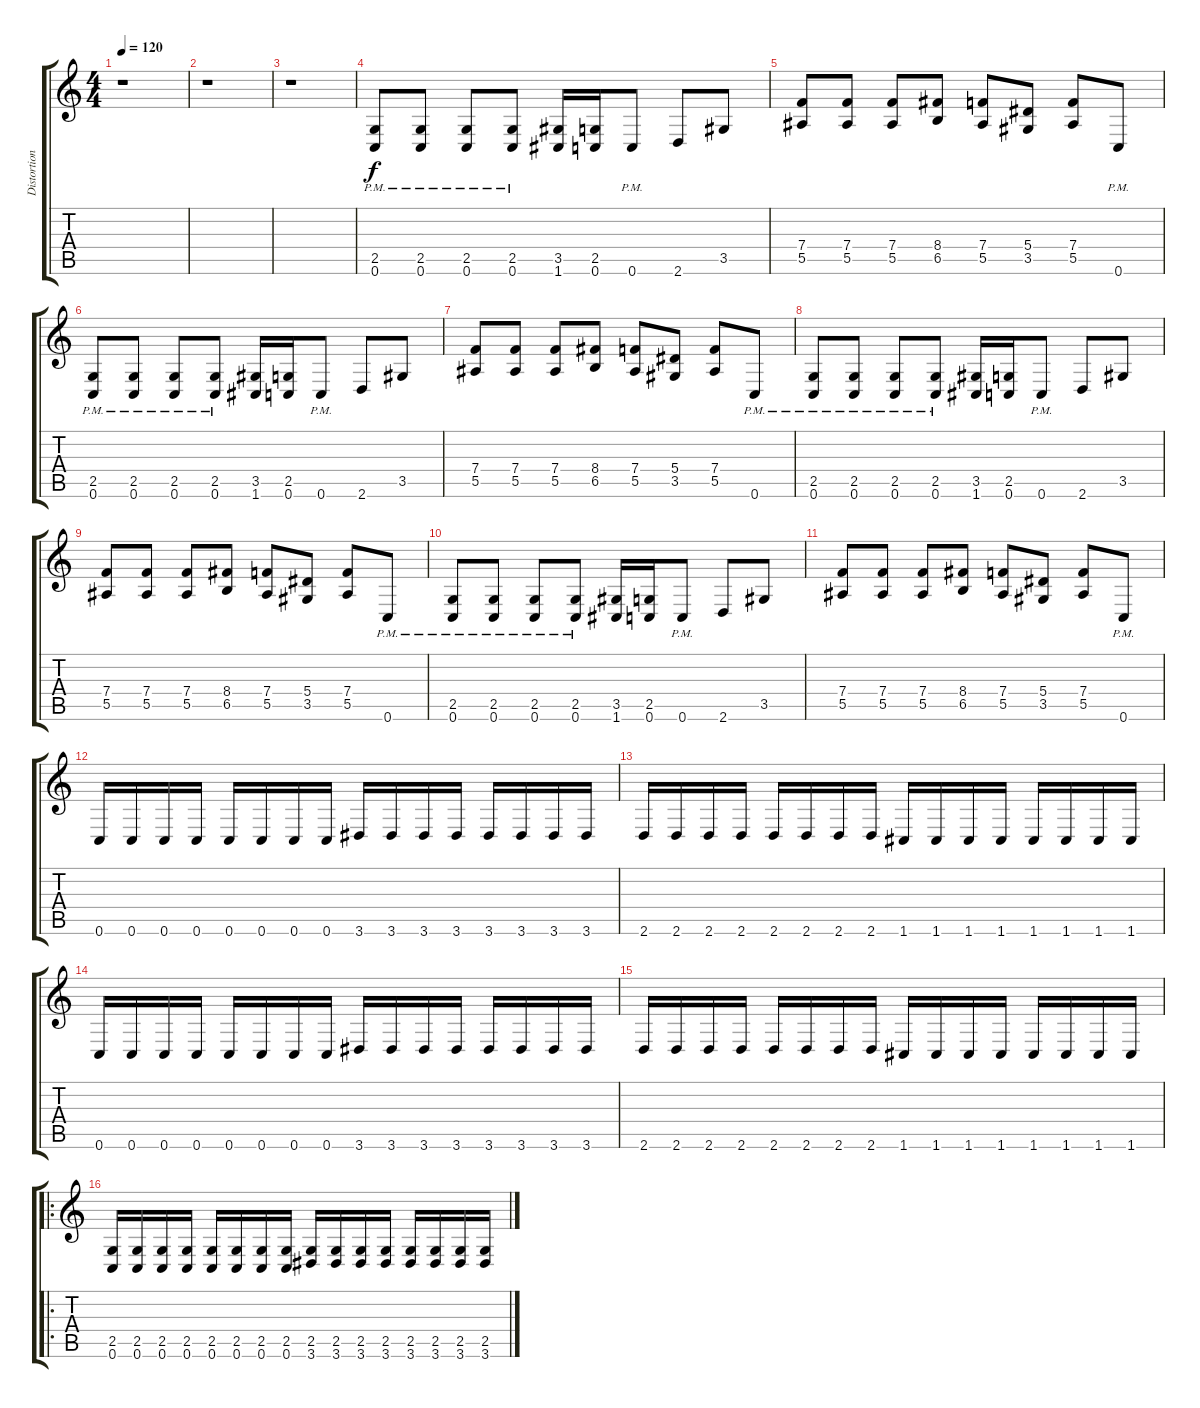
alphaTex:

\track ("Distortion Guitar" "Distortion") {instrument distortionguitar}
\staff {score tabs}
\tuning (C4 G3 Eb3 Bb2 F2 C2) {hide}
\ts (4 4)
\tempo 120
\clef g2
\ks c
r.1{dy f} |
r.1 |
r.1 |
(2.5{pm} 0.6{pm}).8 (2.5{pm} 0.6{pm}).8 (2.5{pm} 0.6).8 (2.5{pm} 0.6{pm}).8 (3.5 1.6).16 (2.5 0.6).16 0.6{pm}.8 2.6.8 3.5.8 |
(7.4 5.5).8 (7.4 5.5).8 (7.4 5.5).8 (8.4 6.5).8 (7.4 5.5).8 (5.4 3.5).8 (7.4 5.5).8 0.6{pm}.8 |
(2.5{pm} 0.6{pm}).8 (2.5{pm} 0.6{pm}).8 (2.5{pm} 0.6).8 (2.5{pm} 0.6{pm}).8 (3.5 1.6).16 (2.5 0.6).16 0.6{pm}.8 2.6.8 3.5.8 |
(7.4 5.5).8 (7.4 5.5).8 (7.4 5.5).8 (8.4 6.5).8 (7.4 5.5).8 (5.4 3.5).8 (7.4 5.5).8 0.6{pm}.8 |
(2.5{pm} 0.6{pm}).8 (2.5{pm} 0.6{pm}).8 (2.5{pm} 0.6).8 (2.5{pm} 0.6{pm}).8 (3.5 1.6).16 (2.5 0.6).16 0.6{pm}.8 2.6.8 3.5.8 |
(7.4 5.5).8 (7.4 5.5).8 (7.4 5.5).8 (8.4 6.5).8 (7.4 5.5).8 (5.4 3.5).8 (7.4 5.5).8 0.6{pm}.8 |
(2.5{pm} 0.6{pm}).8 (2.5{pm} 0.6{pm}).8 (2.5{pm} 0.6).8 (2.5{pm} 0.6{pm}).8 (3.5 1.6).16 (2.5 0.6).16 0.6{pm}.8 2.6.8 3.5.8 |
(7.4 5.5).8 (7.4 5.5).8 (7.4 5.5).8 (8.4 6.5).8 (7.4 5.5).8 (5.4 3.5).8 (7.4 5.5).8 0.6{pm}.8 |
0.6.16 0.6.16 0.6.16 0.6.16 0.6.16 0.6.16 0.6.16 0.6.16 3.6.16 3.6.16 3.6.16 3.6.16 3.6.16 3.6.16 3.6.16 3.6.16 |
2.6.16 2.6.16 2.6.16 2.6.16 2.6.16 2.6.16 2.6.16 2.6.16 1.6.16 1.6.16 1.6.16 1.6.16 1.6.16 1.6.16 1.6.16 1.6.16 |
0.6.16 0.6.16 0.6.16 0.6.16 0.6.16 0.6.16 0.6.16 0.6.16 3.6.16 3.6.16 3.6.16 3.6.16 3.6.16 3.6.16 3.6.16 3.6.16 |
2.6.16 2.6.16 2.6.16 2.6.16 2.6.16 2.6.16 2.6.16 2.6.16 1.6.16 1.6.16 1.6.16 1.6.16 1.6.16 1.6.16 1.6.16 1.6.16 |
\ro
(2.5 0.6).16 (2.5 0.6).16 (2.5 0.6).16 (2.5 0.6).16 (2.5 0.6).16 (2.5 0.6).16 (2.5 0.6).16 (2.5 0.6).16 (2.5 3.6).16 (2.5 3.6).16 (2.5 3.6).16 (2.5 3.6).16 (2.5 3.6).16 (2.5 3.6).16 (2.5 3.6).16 (2.5 3.6).16
